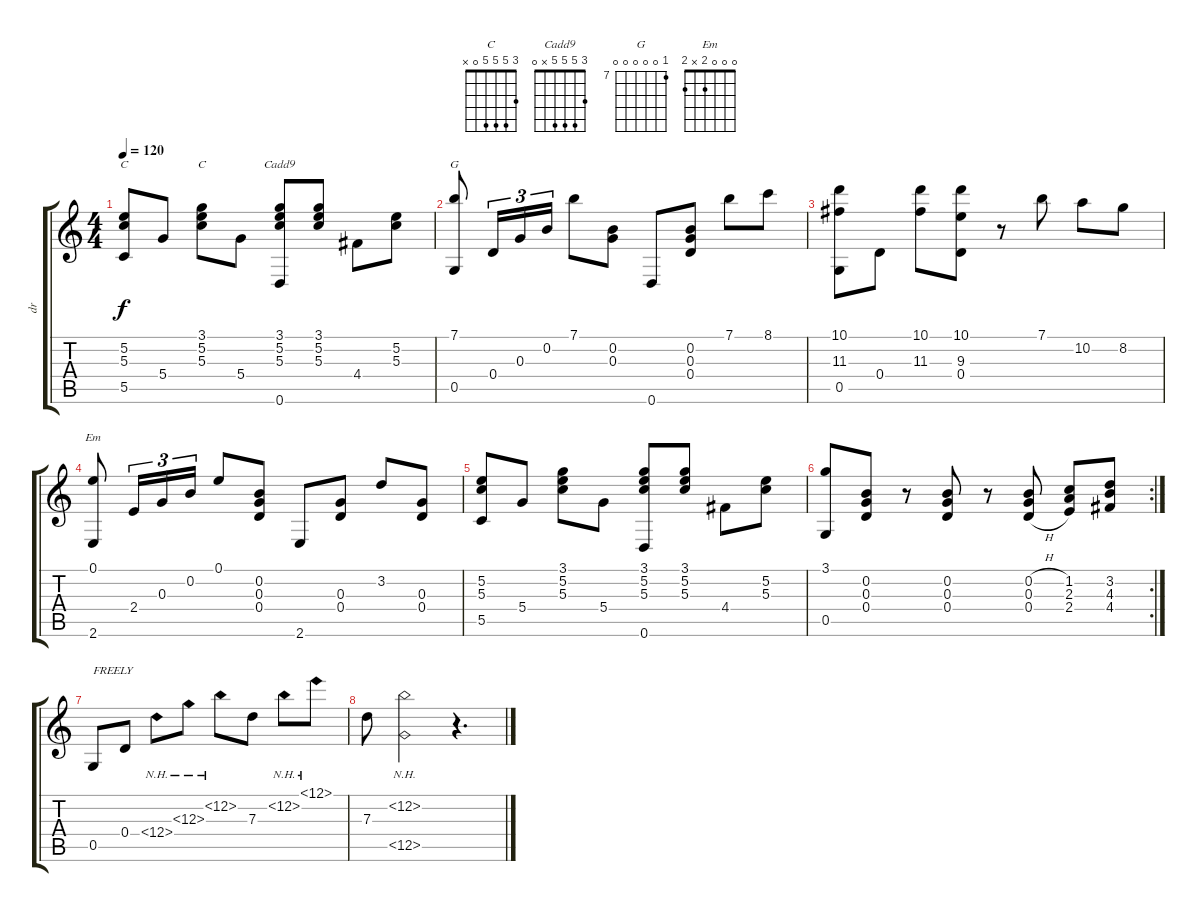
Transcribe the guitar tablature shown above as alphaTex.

\track ("dr" "dr") {instrument acousticguitarnylon}
\staff {score tabs}
\tuning (E4 B3 G3 D3 G2 D2) {hide}
\chord ("C" x 5 5 5 5 x)
\chord ("C" 3 5 5 5 0 x)
\chord ("Cadd9" 3 5 5 5 x 0)
\chord ("G" 7 0 0 0 0 0) {firstfret 7}
\chord ("Em" 0 0 0 2 x 2)
\ts (4 4)
\tempo 120
\clef g2
\ks c
(5.2 5.3 5.5).8{ch "C" dy f} 5.4.8 (3.1 5.2 5.3).8{ch "C"} 5.4.8 (3.1 5.2 5.3 0.6).8{ch "Cadd9"} (3.1 5.2 5.3).8 4.4.8 (5.2 5.3).8 |
(7.1 0.5).8{ch "G"} 0.4.16{tu (3 2)} 0.3.16{tu (3 2)} 0.2.16{tu (3 2)} 7.1.8 (0.2 0.3).8 0.6.8 (0.2 0.3 0.4).8 7.1.8 8.1.8 |
(10.1 11.3 0.5).8 0.4.8 (10.1 11.3).8 (10.1 9.3 0.4).8 r.8 7.1.8 10.2.8 8.2.8 |
(0.1 2.6).8{ch "Em"} 2.4.16{tu (3 2)} 0.3.16{tu (3 2)} 0.2.16{tu (3 2)} 0.1.8 (0.2 0.3 0.4).8 2.6.8 (0.3 0.4).8 3.2.8 (0.3 0.4).8 |
(5.2 5.3 5.5).8 5.4.8 (3.1 5.2 5.3).8 5.4.8 (3.1 5.2 5.3 0.6).8 (3.1 5.2 5.3).8 4.4.8 (5.2 5.3).8 |
\rc 2
(3.1 0.5).8 (0.2 0.3 0.4).8 r.8 (0.2 0.3 0.4).8 r.8 (0.2{h} 0.3{h} 0.4{h}).8 (1.2 2.3 2.4).8 (3.2 4.3 4.4).8 |
0.5.8{txt "FREELY"} 0.4.8 12.4{nh}.8 12.3{nh}.8 12.2{nh}.8 7.3.8 12.2{nh}.8 12.1{nh}.8 |
7.3.8 (12.2{nh} 0.5{nh}).2 r.4{d}
